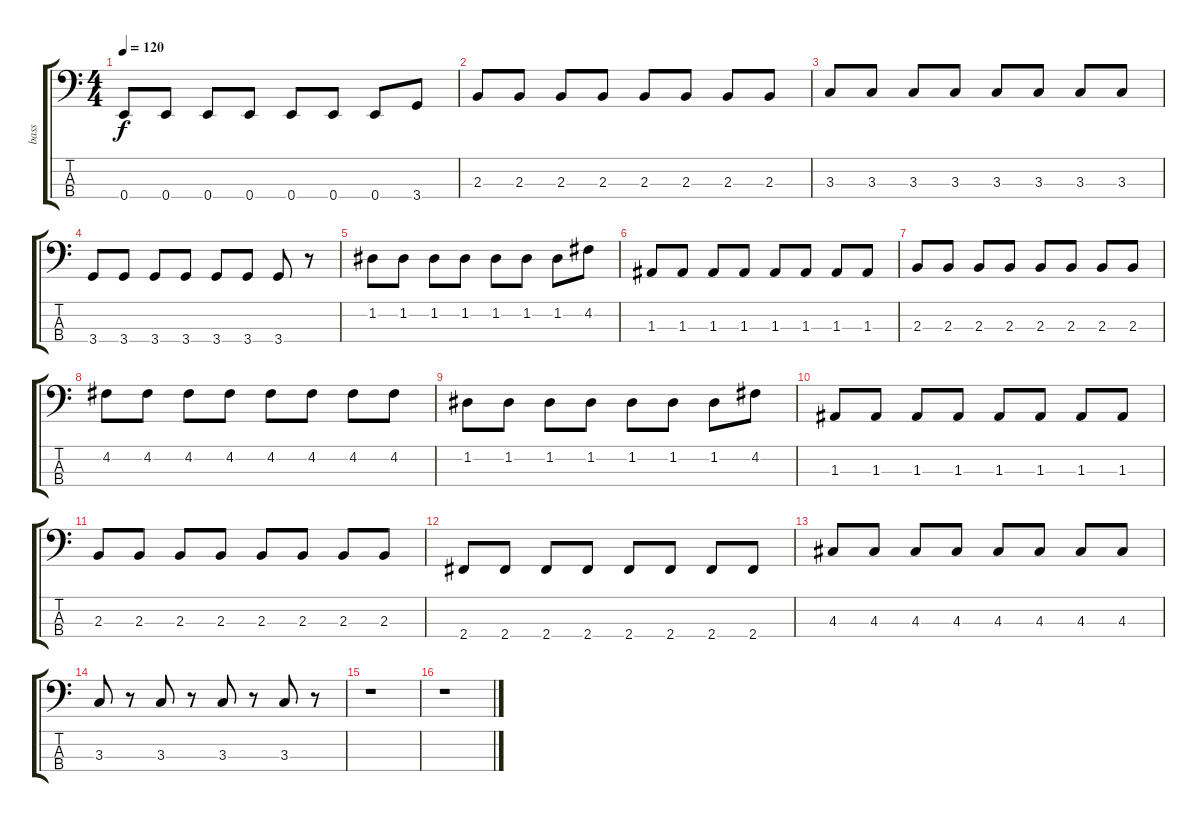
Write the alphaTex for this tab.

\track ("bass" "bass") {instrument slapbass2}
\staff {score tabs}
\tuning (G2 D2 A1 E1) {hide}
\ts (4 4)
\tempo 120
\clef f4
\ks c
0.4.8{dy f} 0.4.8 0.4.8 0.4.8 0.4.8 0.4.8 0.4.8 3.4.8 |
2.3.8 2.3.8 2.3.8 2.3.8 2.3.8 2.3.8 2.3.8 2.3.8 |
3.3.8 3.3.8 3.3.8 3.3.8 3.3.8 3.3.8 3.3.8 3.3.8 |
3.4.8 3.4.8 3.4.8 3.4.8 3.4.8 3.4.8 3.4.8 r.8 |
1.2.8 1.2.8 1.2.8 1.2.8 1.2.8 1.2.8 1.2.8 4.2.8 |
1.3.8 1.3.8 1.3.8 1.3.8 1.3.8 1.3.8 1.3.8 1.3.8 |
2.3.8 2.3.8 2.3.8 2.3.8 2.3.8 2.3.8 2.3.8 2.3.8 |
4.2.8 4.2.8 4.2.8 4.2.8 4.2.8 4.2.8 4.2.8 4.2.8 |
1.2.8 1.2.8 1.2.8 1.2.8 1.2.8 1.2.8 1.2.8 4.2.8 |
1.3.8 1.3.8 1.3.8 1.3.8 1.3.8 1.3.8 1.3.8 1.3.8 |
2.3.8 2.3.8 2.3.8 2.3.8 2.3.8 2.3.8 2.3.8 2.3.8 |
2.4.8 2.4.8 2.4.8 2.4.8 2.4.8 2.4.8 2.4.8 2.4.8 |
4.3.8 4.3.8 4.3.8 4.3.8 4.3.8 4.3.8 4.3.8 4.3.8 |
3.3.8 r.8 3.3.8 r.8 3.3.8 r.8 3.3.8 r.8 |
r.1 |
r.1
